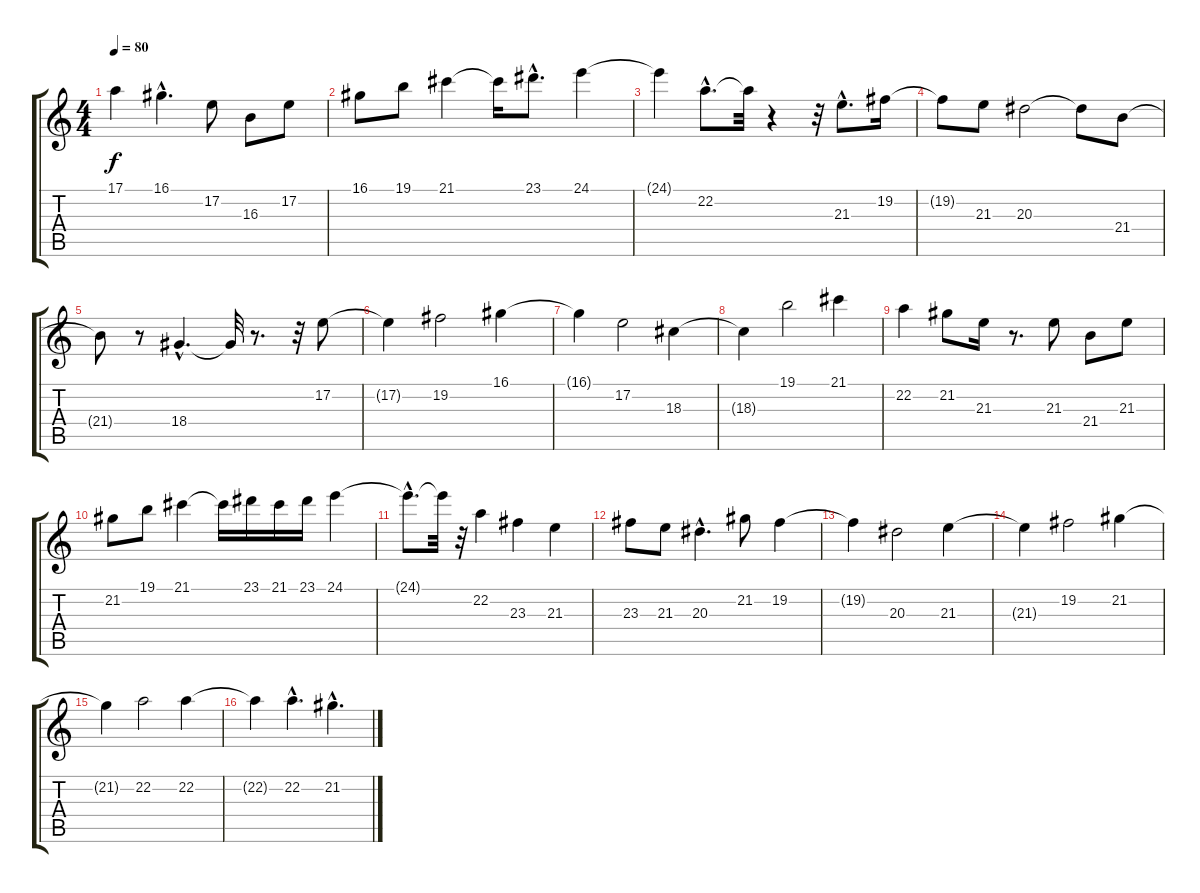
\track "" {instrument synthstrings1}
\staff {score tabs}
\tuning (E4 B3 G3 D3 A2 E2) {hide}
\ts (4 4)
\tempo 80
\clef g2
\ks c
17.1.4{dy f instrument synthstrings1} 16.1{hac}.4{d} 17.2.8 16.3.8 17.2.8 |
16.1.8 19.1.8 21.1.4 21.1{t}.16 23.1{hac}.8{d} 24.1.4 |
24.1{t}.4 22.2{hac}.8{d} 22.2{t}.32 r.4 r.32 21.3{hac}.8{d} 19.2.16 |
19.2{t}.8 21.3.8 20.3.2 20.3{t}.8 21.4.8 |
21.4{t}.8 r.8 18.4{hac}.4{d} 18.4{t}.32 r.8{d} r.32 17.2.8 |
17.2{t}.4 19.2.2 16.1.4 |
16.1{t}.4 17.2.2 18.3.4 |
18.3{t}.4 19.1.2 21.1.4 |
22.2.4 21.2.8 21.3.16 r.8{d} 21.3.8 21.4.8 21.3.8 |
21.2.8 19.1.8 21.1.4 21.1{t}.16 23.1.16 21.1.16 23.1.16 24.1.4 |
24.1{hac t}.8{d} 24.1{t}.32 r.32 22.2.4 23.3.4 21.3.4 |
23.3.8 21.3.8 20.3{hac}.4{d} 21.2.8 19.2.4 |
19.2{t}.4 20.3.2 21.3.4 |
21.3{t}.4 19.2.2 21.2.4 |
21.2{t}.4 22.2.2 22.2.4 |
22.2{t}.4 22.2{hac}.4{d} 21.2{hac}.4{d}
